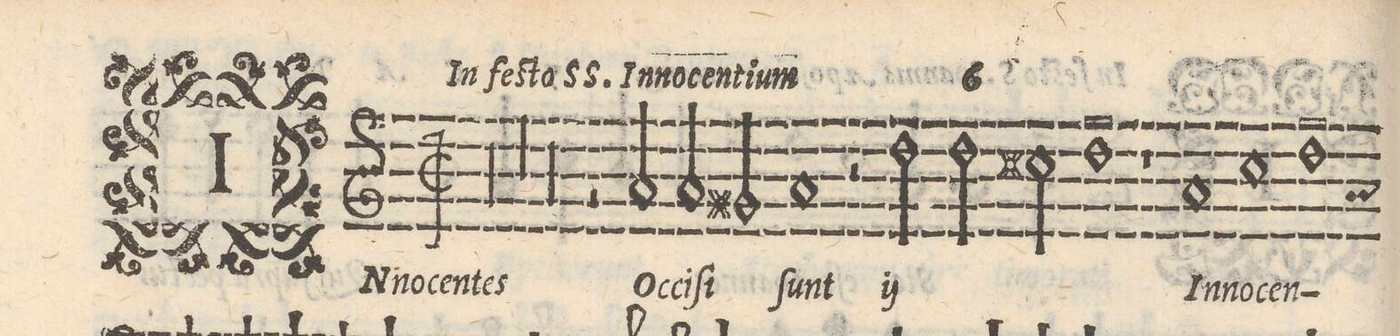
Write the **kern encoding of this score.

**kern	**text
*I"CANTO	*
*clefG2	*
*k[]	*
*met(C|)	*
*M2/1	*
0r	.
=2-	=2-
0r	.
=3-	=3-
0r	.
=4-	=4-
0r	.
=5-	=5-
0r	.
=6-	=6-
0r	.
=7-	=7-
2re	.
2a/	Oc-
2a/	-ci-
2g#X/	-ſi
=8-	=8-
1a	ſunt
2re	.
*	*ij
2dd\	Oc-
=9-	=9-
2dd\	-ci-
2cc#X\	-ſi
1dd	ſunt
*	*Xij
=10-	=10-
1r	.
1a	In-
=11-	=11-
1ccny	-no-
*	*custos:a
1dd	-cen-
*-	*-
